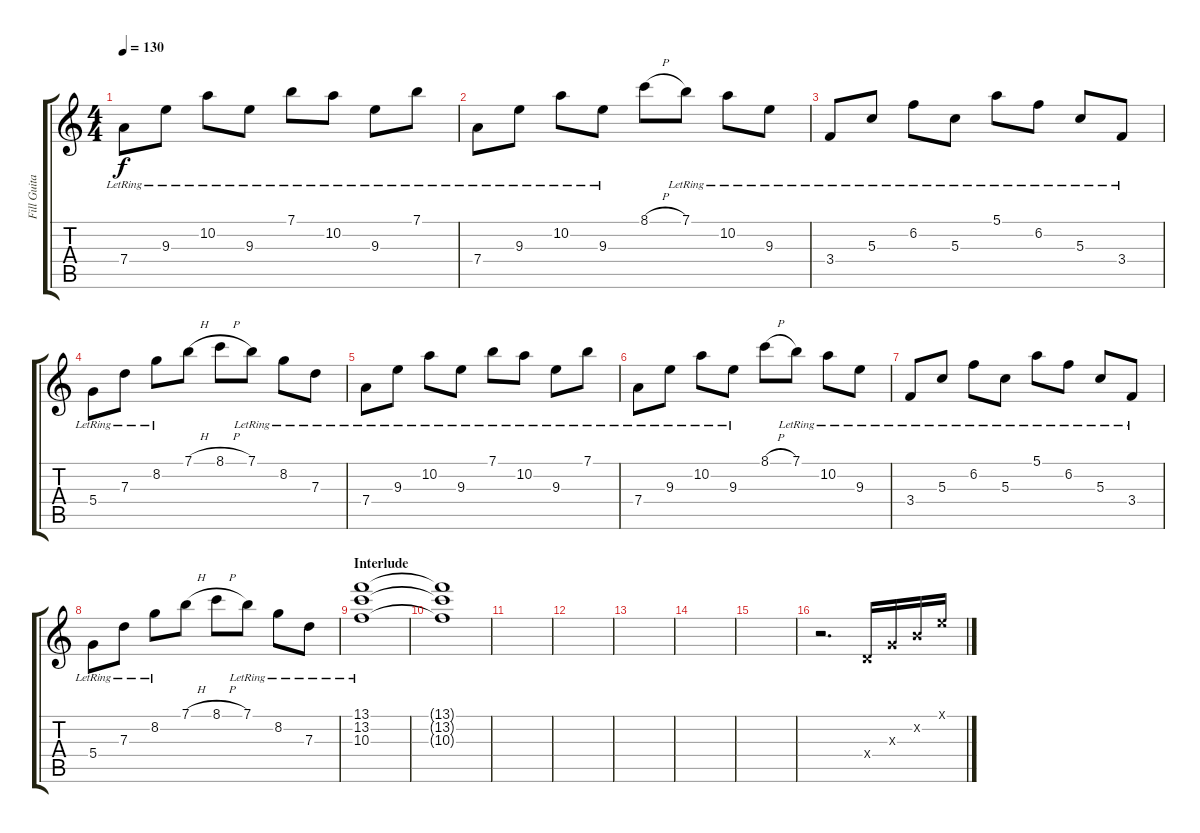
\track ("Fill Guitar" "Fill Guita") {instrument overdrivenguitar}
\staff {score tabs}
\tuning (E4 B3 G3 D3 A2 E2) {hide}
\ts (4 4)
\tempo 130
\clef g2
\ks c
7.4{lr}.8{dy f} 9.3{lr}.8 10.2{lr}.8 9.3{lr}.8 7.1{lr}.8 10.2{lr}.8 9.3{lr}.8 7.1{lr}.8 |
7.4{lr}.8 9.3{lr}.8 10.2{lr}.8 9.3{lr}.8 8.1{h}.8 7.1{lr}.8 10.2{lr}.8 9.3{lr}.8 |
3.4{lr}.8 5.3{lr}.8 6.2{lr}.8 5.3{lr}.8 5.1{lr}.8 6.2{lr}.8 5.3{lr}.8 3.4{lr}.8 |
5.4{lr}.8 7.3{lr}.8 8.2{lr}.8 7.1{h}.8 8.1{h}.8 7.1{lr}.8 8.2{lr}.8 7.3{lr}.8 |
7.4{lr}.8 9.3{lr}.8 10.2{lr}.8 9.3{lr}.8 7.1{lr}.8 10.2{lr}.8 9.3{lr}.8 7.1{lr}.8 |
7.4{lr}.8 9.3{lr}.8 10.2{lr}.8 9.3{lr}.8 8.1{h}.8 7.1{lr}.8 10.2{lr}.8 9.3{lr}.8 |
3.4{lr}.8 5.3{lr}.8 6.2{lr}.8 5.3{lr}.8 5.1{lr}.8 6.2{lr}.8 5.3{lr}.8 3.4{lr}.8 |
5.4{lr}.8 7.3{lr}.8 8.2{lr}.8 7.1{h}.8 8.1{h}.8 7.1{lr}.8 8.2{lr}.8 7.3{lr}.8 |
\section ("" "Interlude")
(13.1{lr} 13.2{lr} 10.3{lr}).1 |
(13.1{t} 13.2{t} 10.3{t}).1 |
|
|
|
|
|
r.2{d volume 14 instrument overdrivenguitar} 0.4{x}.16 0.3{x}.16 0.2{x}.16 0.1{x}.16
